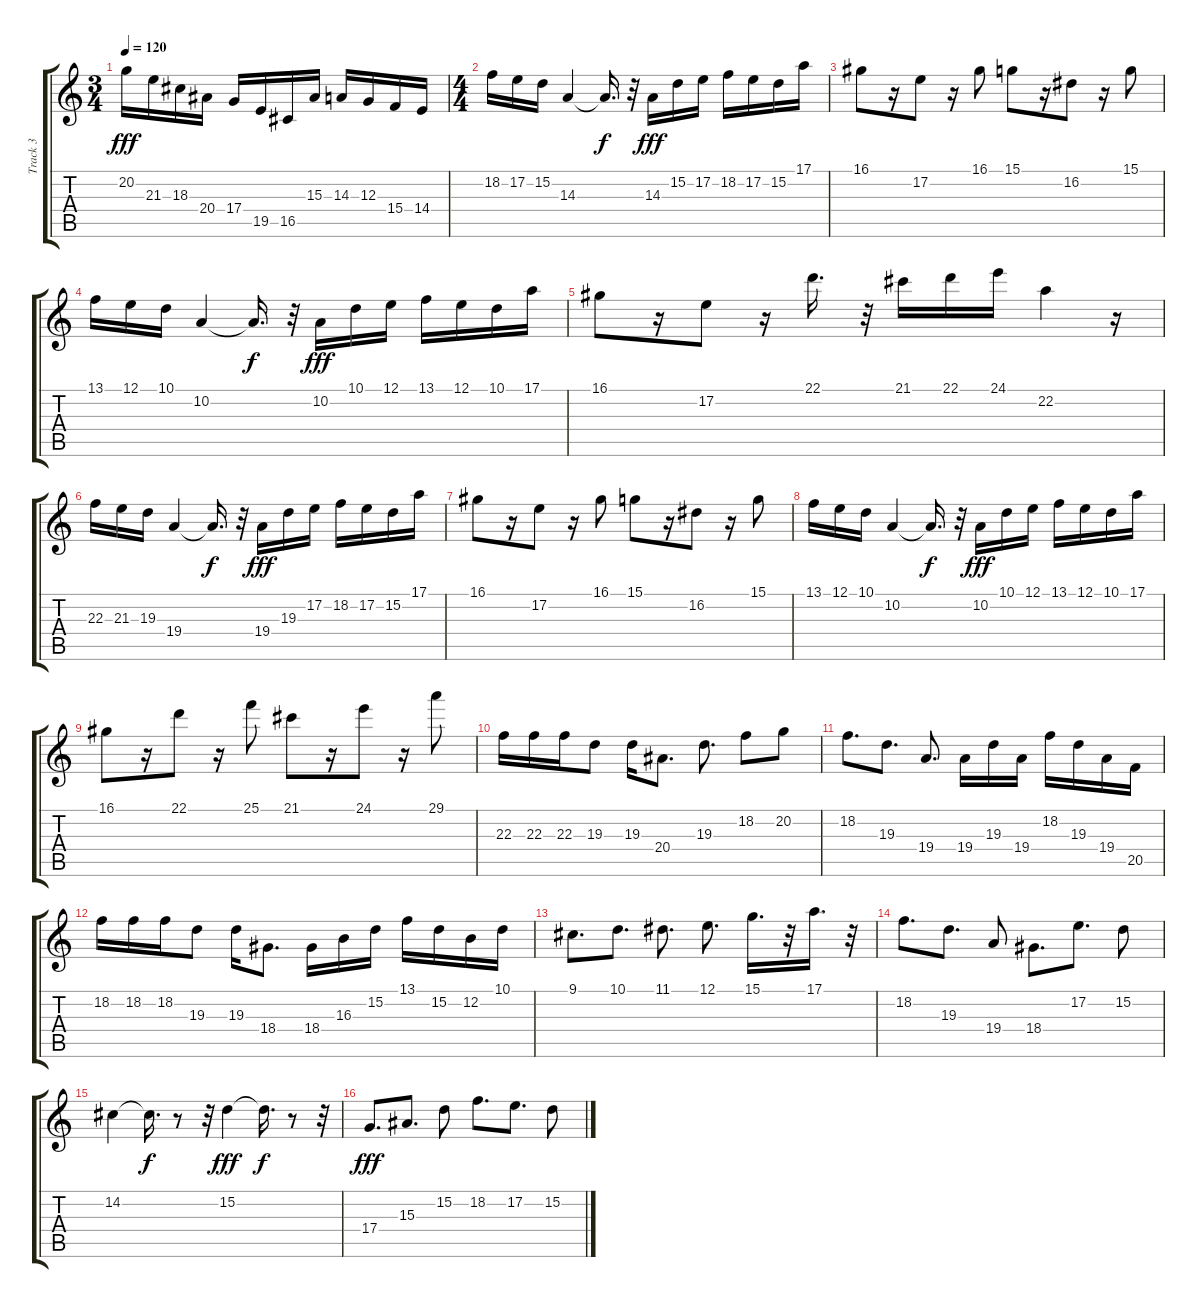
\track ("Track 3" "Track 3") {instrument tremolostrings}
\staff {score tabs}
\tuning (E4 B3 G3 D3 A2 E2) {hide}
\ts (3 4)
\tempo 120
\clef g2
\ks c
20.2.16{dy fff} 21.3.16 18.3.16 20.4.16 17.4.16 19.5.16 16.5.16 15.3.16 14.3.16 12.3.16 15.4.16 14.4.16 |
\ts (4 4)
18.2.16 17.2.16 15.2.16 14.3.4 14.3{t}.16{d dy f} r.32 14.3.16{dy fff} 15.2.16 17.2.16 18.2.16 17.2.16 15.2.16 17.1.16 |
16.1.8 r.16 17.2.8 r.16 16.1.8 15.1.8 r.16 16.2.8 r.16 15.1.8 |
13.1.16 12.1.16 10.1.16 10.2.4 10.2{t}.16{d dy f} r.32 10.2.16{dy fff} 10.1.16 12.1.16 13.1.16 12.1.16 10.1.16 17.1.16 |
16.1.8 r.16 17.2.8 r.16 22.1.16{d} r.32 21.1.16 22.1.16 24.1.16 22.2.4 r.16 |
22.3.16 21.3.16 19.3.16 19.4.4 19.4{t}.16{d dy f} r.32 19.4.16{dy fff} 19.3.16 17.2.16 18.2.16 17.2.16 15.2.16 17.1.16 |
16.1.8 r.16 17.2.8 r.16 16.1.8 15.1.8 r.16 16.2.8 r.16 15.1.8 |
13.1.16 12.1.16 10.1.16 10.2.4 10.2{t}.16{d dy f} r.32 10.2.16{dy fff} 10.1.16 12.1.16 13.1.16 12.1.16 10.1.16 17.1.16 |
16.1.8 r.16 22.1.8 r.16 25.1.8 21.1.8 r.16 24.1.8 r.16 29.1.8 |
22.3.16 22.3.16 22.3.16 19.3.8 19.3.16 20.4.8{d} 19.3.8{d} 18.2.8 20.2.8 |
18.2.8{d} 19.3.8{d} 19.4.8{d} 19.4.16 19.3.16 19.4.16 18.2.16 19.3.16 19.4.16 20.5.16 |
18.2.16 18.2.16 18.2.16 19.3.8 19.3.16 18.4.8{d} 18.4.16 16.3.16 15.2.16 13.1.16 15.2.16 12.2.16 10.1.16 |
9.1.8{d} 10.1.8{d} 11.1.8{d} 12.1.8{d} 15.1.16{d} r.32 17.1.16{d} r.32 |
18.2.8{d} 19.3.8{d} 19.4.8 18.4.8{d} 17.2.8{d} 15.2.8 |
14.2.4 14.2{t}.16{d dy f} r.8 r.32 15.2.4{dy fff} 15.2{t}.16{d dy f} r.8 r.32 |
17.4.8{d dy fff} 15.3.8{d} 15.2.8 18.2.8{d} 17.2.8{d} 15.2.8
